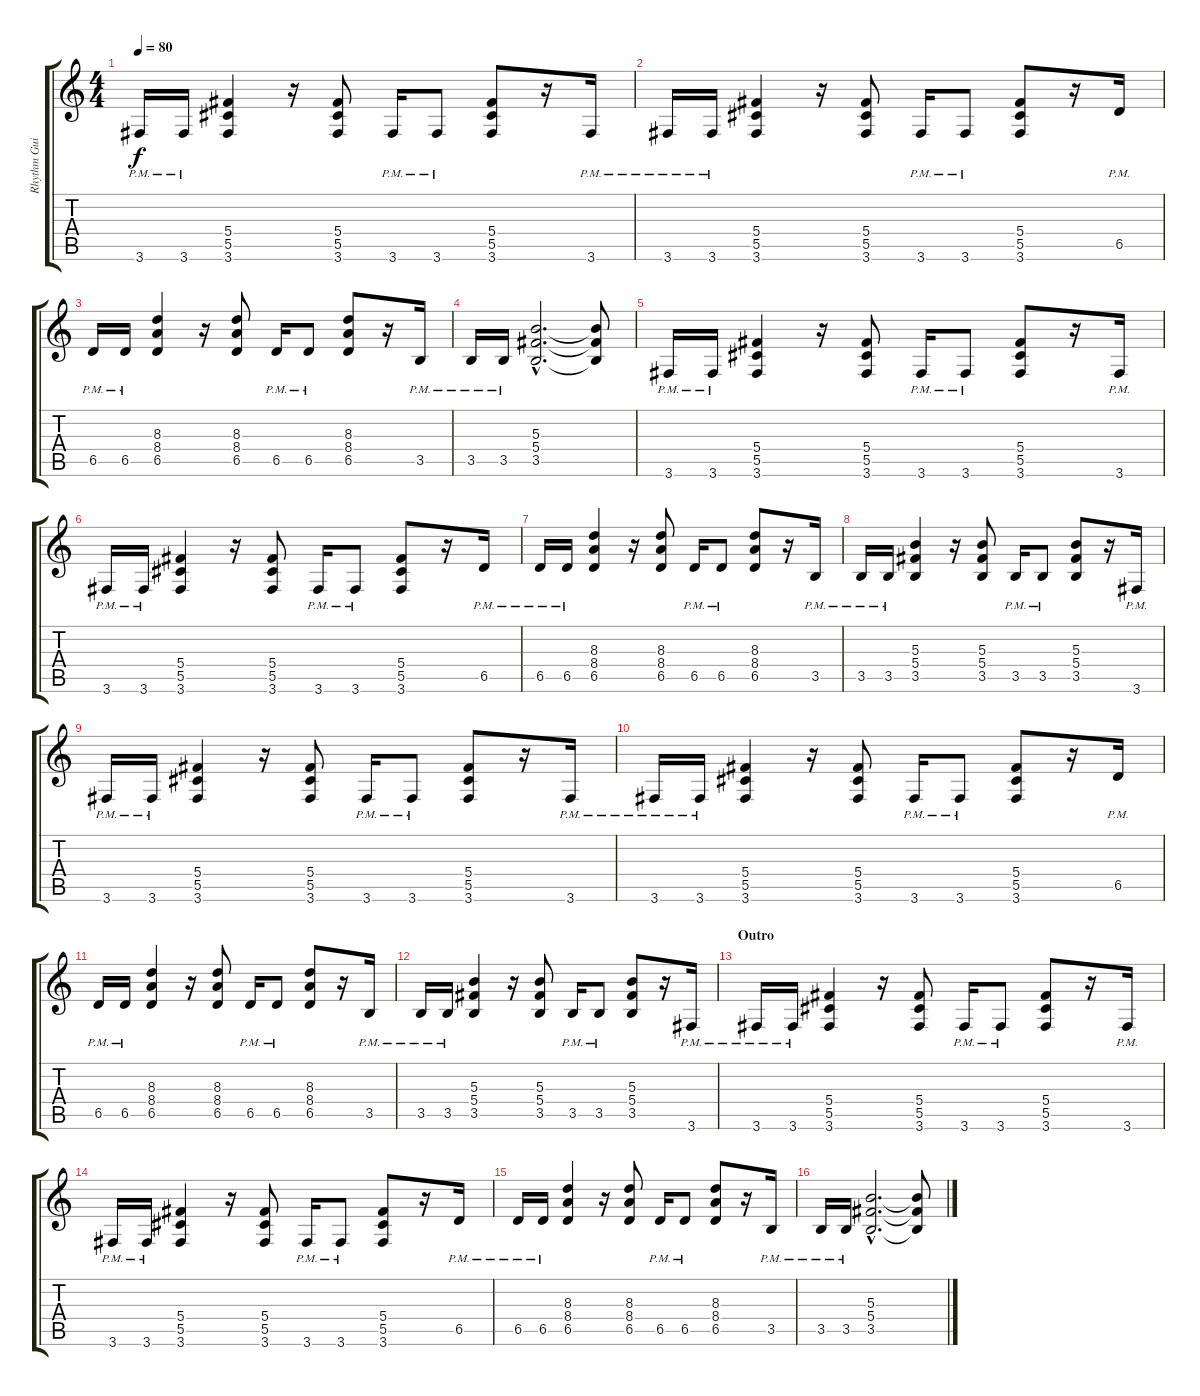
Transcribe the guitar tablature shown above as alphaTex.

\track ("Rhythm Guitar" "Rhythm Gui") {instrument distortionguitar}
\staff {score tabs}
\tuning (Eb4 Bb3 Gb3 Db3 Ab2 Eb2) {hide}
\ts (4 4)
\tempo 80
\clef g2
\ks c
3.6{pm}.16{dy f} 3.6{pm}.16 (5.4 5.5 3.6).4 r.16 (5.4 5.5 3.6).8 3.6{pm}.16 3.6{pm}.8 (5.4 5.5 3.6).8 r.16 3.6{pm}.16 |
3.6{pm}.16 3.6{pm}.16 (5.4 5.5 3.6).4 r.16 (5.4 5.5 3.6).8 3.6{pm}.16 3.6{pm}.8 (5.4 5.5 3.6).8 r.16 6.5{pm}.16 |
6.5{pm}.16 6.5{pm}.16 (8.3 8.4 6.5).4 r.16 (8.3 8.4 6.5).8 6.5{pm}.16 6.5{pm}.8 (8.3 8.4 6.5).8 r.16 3.5{pm}.16 |
3.5{pm}.16 3.5{pm}.16 (5.3{hac} 5.4{hac} 3.5{hac}).2{d} (5.3{t} 5.4{t} 3.5{t}).8 |
3.6{pm}.16 3.6{pm}.16 (5.4 5.5 3.6).4 r.16 (5.4 5.5 3.6).8 3.6{pm}.16 3.6{pm}.8 (5.4 5.5 3.6).8 r.16 3.6{pm}.16 |
3.6{pm}.16 3.6{pm}.16 (5.4 5.5 3.6).4 r.16 (5.4 5.5 3.6).8 3.6{pm}.16 3.6{pm}.8 (5.4 5.5 3.6).8 r.16 6.5{pm}.16 |
6.5{pm}.16 6.5{pm}.16 (8.3 8.4 6.5).4 r.16 (8.3 8.4 6.5).8 6.5{pm}.16 6.5{pm}.8 (8.3 8.4 6.5).8 r.16 3.5{pm}.16 |
3.5{pm}.16 3.5{pm}.16 (5.3 5.4 3.5).4 r.16 (5.3 5.4 3.5).8 3.5{pm}.16 3.5{pm}.8 (5.3 5.4 3.5).8 r.16 3.6{pm}.16 |
3.6{pm}.16 3.6{pm}.16 (5.4 5.5 3.6).4 r.16 (5.4 5.5 3.6).8 3.6{pm}.16 3.6{pm}.8 (5.4 5.5 3.6).8 r.16 3.6{pm}.16 |
3.6{pm}.16 3.6{pm}.16 (5.4 5.5 3.6).4 r.16 (5.4 5.5 3.6).8 3.6{pm}.16 3.6{pm}.8 (5.4 5.5 3.6).8 r.16 6.5{pm}.16 |
6.5{pm}.16 6.5{pm}.16 (8.3 8.4 6.5).4 r.16 (8.3 8.4 6.5).8 6.5{pm}.16 6.5{pm}.8 (8.3 8.4 6.5).8 r.16 3.5{pm}.16 |
3.5{pm}.16 3.5{pm}.16 (5.3 5.4 3.5).4 r.16 (5.3 5.4 3.5).8 3.5{pm}.16 3.5{pm}.8 (5.3 5.4 3.5).8 r.16 3.6{pm}.16 |
\section ("" "Outro")
3.6{pm}.16 3.6{pm}.16 (5.4 5.5 3.6).4 r.16 (5.4 5.5 3.6).8 3.6{pm}.16 3.6{pm}.8 (5.4 5.5 3.6).8 r.16 3.6{pm}.16 |
3.6{pm}.16 3.6{pm}.16 (5.4 5.5 3.6).4 r.16 (5.4 5.5 3.6).8 3.6{pm}.16 3.6{pm}.8 (5.4 5.5 3.6).8 r.16 6.5{pm}.16 |
6.5{pm}.16 6.5{pm}.16 (8.3 8.4 6.5).4 r.16 (8.3 8.4 6.5).8 6.5{pm}.16 6.5{pm}.8 (8.3 8.4 6.5).8 r.16 3.5{pm}.16 |
3.5{pm}.16 3.5{pm}.16 (5.3{hac} 5.4{hac} 3.5{hac}).2{d} (5.3{t} 5.4{t} 3.5{t}).8
